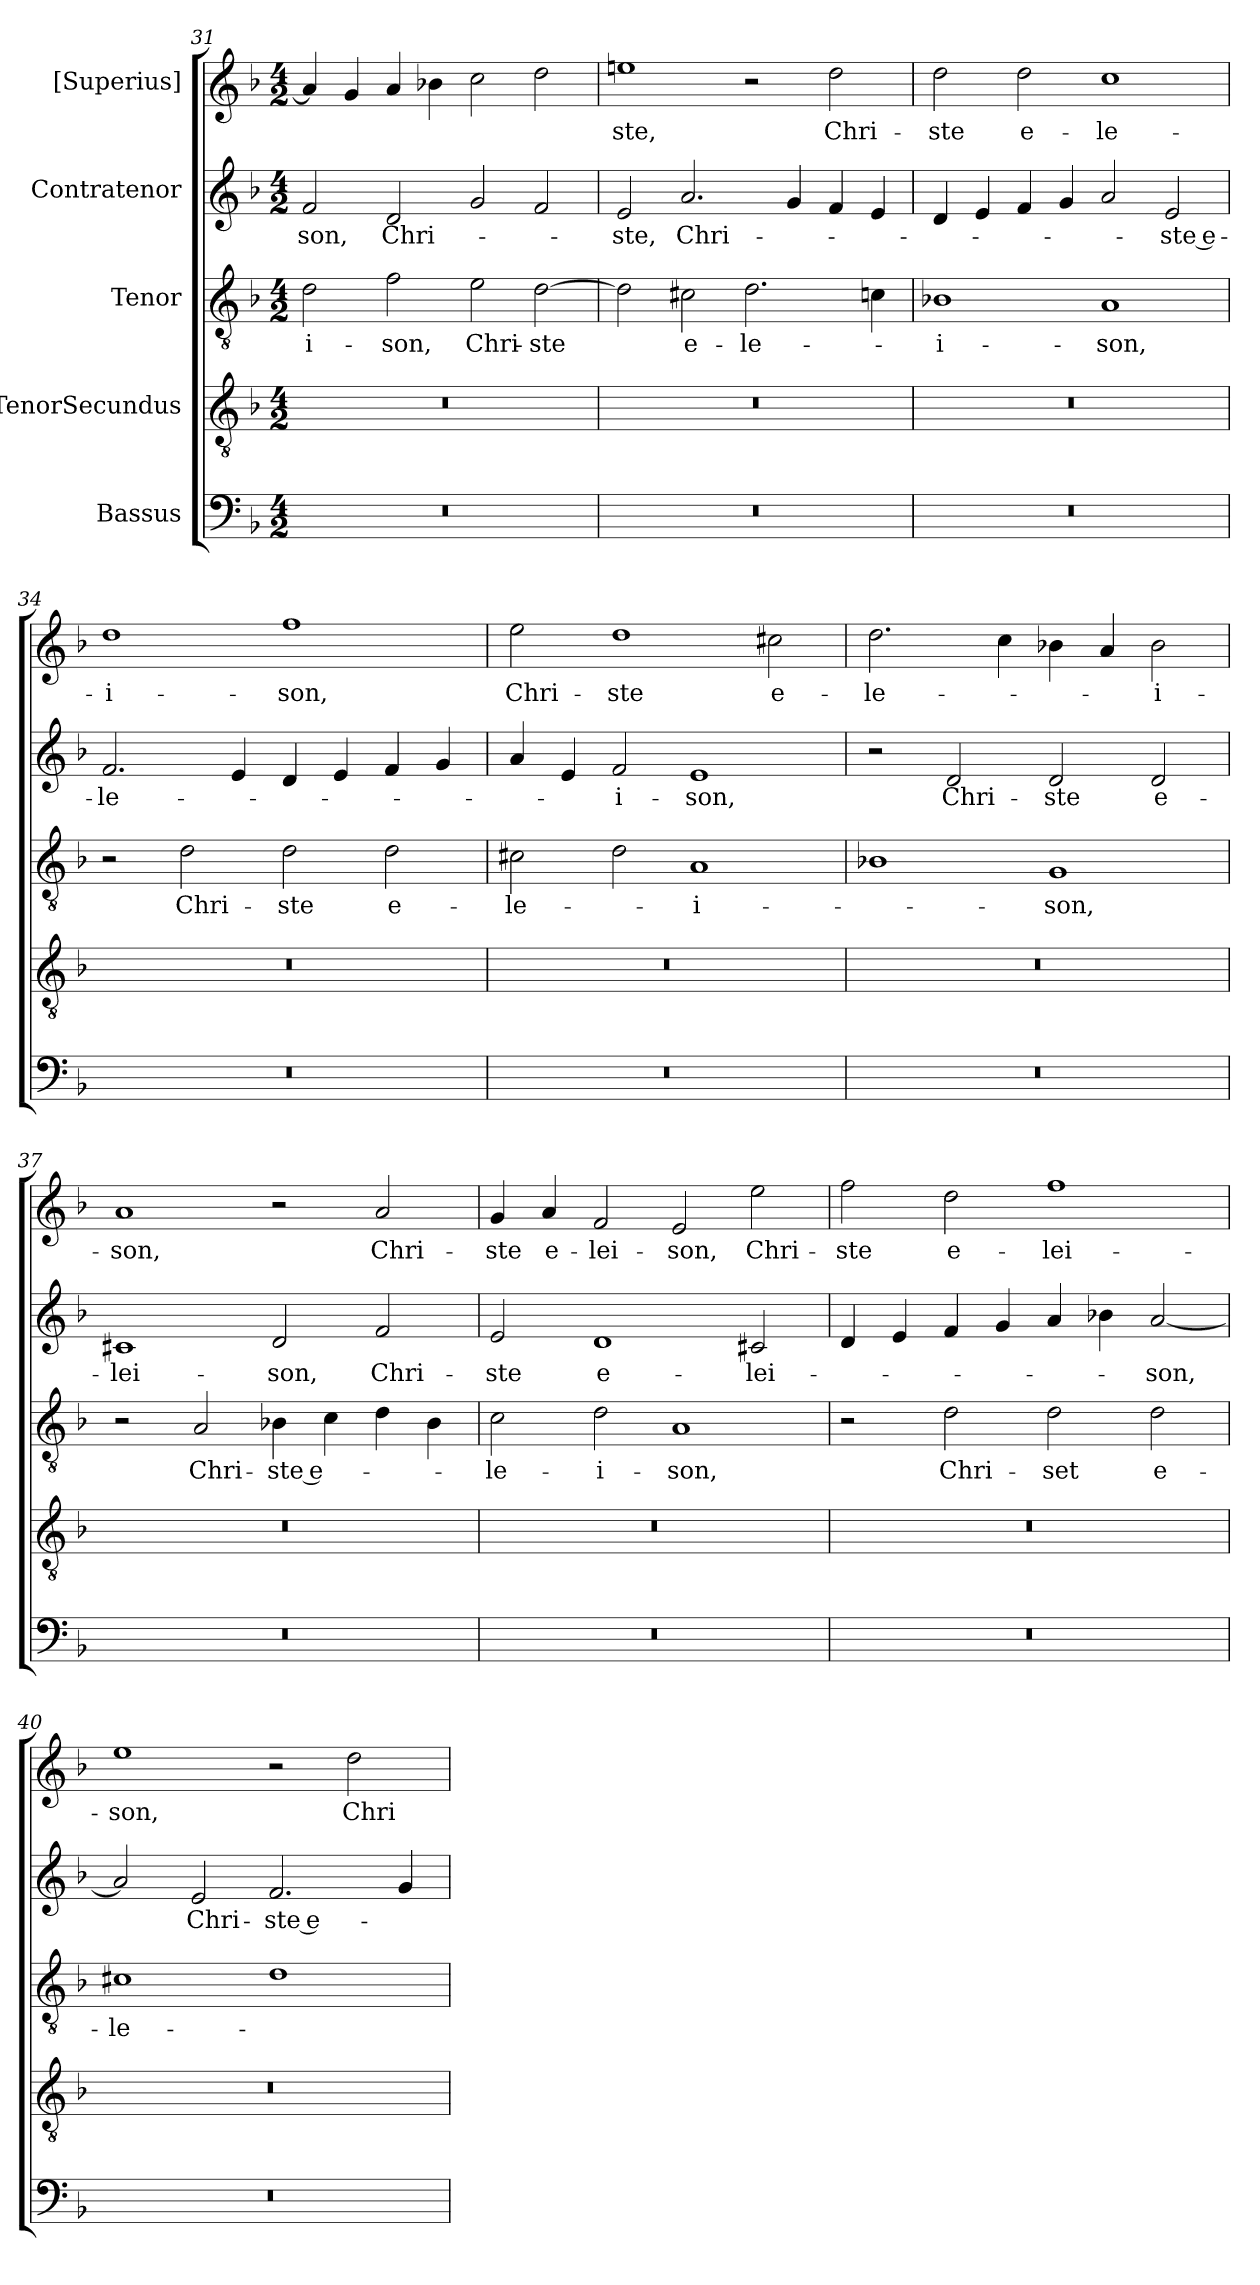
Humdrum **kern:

**kern	**kern	**kern	**text	**kern	**text	**kern	**text
*part5	*part4	*part3	*part3	*part2	*part2	*part1	*part1
*staff5	*staff4	*staff3	*staff3	*staff2	*staff2	*staff1	*staff1
*I"Bassus	*I"TenorSecundus	*I"Tenor	*	*I"Contratenor	*	*I"[Superius]	*
*clefF4	*clefGv2	*clefGv2	*	*clefG2	*	*clefG2	*
*k[b-]	*k[b-]	*k[b-]	*	*k[b-]	*	*k[b-]	*
*M4/2	*M4/2	*M4/2	*	*M4/2	*	*M4/2	*
=31	=31	=31	=31	=31	=31	=31	=31
0r	0r	2d\	-i-	2f/	-son,	4a/]	.
.	.	.	.	.	.	4g/	.
.	.	2f\	-son,	2d/	Chri-	4a/	.
.	.	.	.	.	.	4b-X\	.
.	.	2e\	Chri-	2g/	.	2cc\	.
.	.	[2d\	-ste	2f/	.	2dd\	.
=32	=32	=32	=32	=32	=32	=32	=32
0r	0r	2d\]	.	2e/	-ste,	1een\	-ste,
.	.	2c#X\	e-	2.a/	Chri-	.	.
.	.	2.d\	-le-	.	.	2r	.
.	.	.	.	4g/	.	.	.
.	.	.	.	4f/	.	2dd\	Chri-
.	.	4cn\	.	4e/	.	.	.
=33	=33	=33	=33	=33	=33	=33	=33
0r	0r	1B-X\	-i-	4d/	.	2dd\	-ste
.	.	.	.	4e/	.	.	.
.	.	.	.	4f/	.	2dd\	e-
.	.	.	.	4g/	.	.	.
.	.	1A/	-son,	2a/	.	1cc\	-le-
.	.	.	.	2e/	-ste e-	.	.
=34	=34	=34	=34	=34	=34	=34	=34
0r	0r	2r	.	2.f/	-le-	1dd\	-i-
.	.	2d\	Chri-	.	.	.	.
.	.	.	.	4e/	.	.	.
.	.	2d\	-ste	4d/	.	1ff\	-son,
.	.	.	.	4e/	.	.	.
.	.	2d\	e-	4f/	.	.	.
.	.	.	.	4g/	.	.	.
=35	=35	=35	=35	=35	=35	=35	=35
0r	0r	2c#X\	-le-	4a/	.	2ee\	Chri-
.	.	.	.	4e/	.	.	.
.	.	2d\	.	2f/	-i-	1dd\	-ste
.	.	1A/	-i-	1e/	-son,	.	.
.	.	.	.	.	.	2cc#X\	e-
=36	=36	=36	=36	=36	=36	=36	=36
0r	0r	1B-X\	.	2r	.	2.dd\	-le-
.	.	.	.	2d/	Chri-	.	.
.	.	.	.	.	.	4cc\	.
.	.	1G/	-son,	2d/	-ste	4b-X\	.
.	.	.	.	.	.	4a/	.
.	.	.	.	2d/	e-	2b-\	-i-
=37	=37	=37	=37	=37	=37	=37	=37
0r	0r	2r	.	1c#X/	-lei-	1a/	-son,
.	.	2A/	Chri-	.	.	.	.
.	.	4B-X\	-ste e-	2d/	-son,	2r	.
.	.	4c\	.	.	.	.	.
.	.	4d\	.	2f/	Chri-	2a/	Chri-
.	.	4B-\	.	.	.	.	.
=38	=38	=38	=38	=38	=38	=38	=38
0r	0r	2c\	-le-	2e/	-ste	4g/	-ste
.	.	.	.	.	.	4a/	e-
.	.	2d\	-i-	1d/	e-	2f/	-lei-
.	.	1A/	-son,	.	.	2e/	-son,
.	.	.	.	2c#X/	-lei-	2ee\	Chri-
=39	=39	=39	=39	=39	=39	=39	=39
0r	0r	2r	.	4d/	.	2ff\	-ste
.	.	.	.	4e/	.	.	.
.	.	2d\	Chri-	4f/	.	2dd\	e-
.	.	.	.	4g/	.	.	.
.	.	2d\	-set	4a/	.	1ff\	-lei-
.	.	.	.	4b-X\	.	.	.
.	.	2d\	e-	[2a/	-son,	.	.
=40	=40	=40	=40	=40	=40	=40	=40
0r	0r	1c#X\	-le-	2a/]	.	1ee\	-son,
.	.	.	.	2e/	Chri-	.	.
.	.	1d\	.	2.f/	-ste e-	2r	.
.	.	.	.	.	.	2dd\	Chri-
.	.	.	.	4g/	.	.	.
=	=	=	=	=	=	=	=
*-	*-	*-	*-	*-	*-	*-	*-
